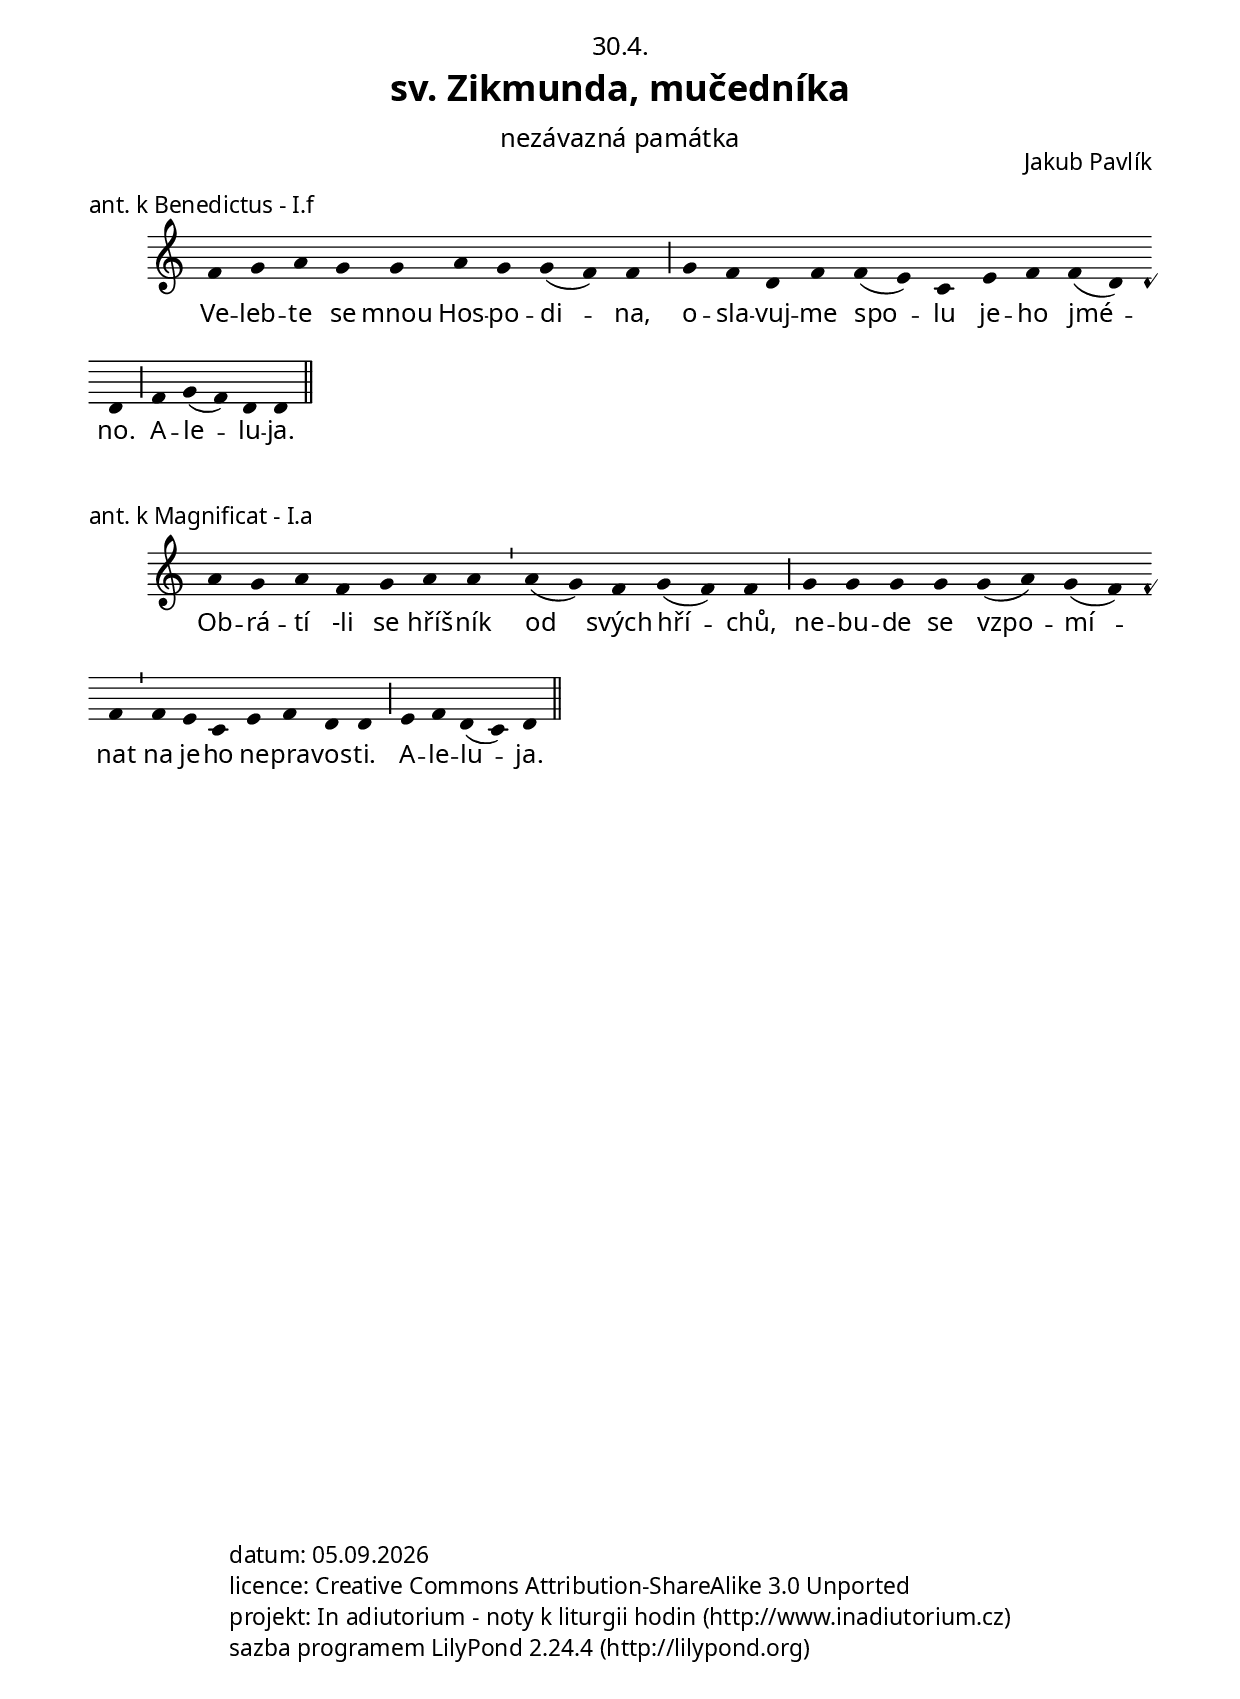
\version "2.17.5"

\include "../spolecne.ly"

\header {
  title = \markup\titleSvatek
            "sv. Zikmunda, mučedníka"
            "nezávazná památka"
            30.4.
  composer = "Jakub Pavlík"
}

\score {
  \relative c' {
    \choralniRezim
    f4 g a g g a g g( f) f \barMaior
    g f d f f( e) c e f f( d) d \barMaior
    f g( f) d d \barFinalis
  }
  \addlyrics {
    Ve -- leb -- te se mnou Hos -- po -- di -- na,
    o -- sla -- vuj -- me spo -- lu je -- ho jmé -- no.
    A -- le -- lu -- ja.
  }
  \header {
    quid = "ant. k Benedictus"
    modus = "I"
    differentia = "f"
    psalmus = ""
    id = "aben"
    piece = \markup {\sestavTitulekBezZalmu}
  }
}

\score {
  \relative c'' {
    \choralniRezim
    a4 g a f g a a \barMin a( g) f g( f) f \barMaior
    g g g g g( a) g( f) f \barMin
    f e c e f d d \barMaior
    e f d( c) d \barFinalis
  }
  \addlyrics {
    Ob -- rá -- tí -li se hříš -- ník od svých hří -- chů,
    ne -- bu -- de se vzpo -- mí -- nat
    na je -- ho ne -- pra -- vos -- ti.
    A -- le -- lu -- ja.
  }
  \header {
    quid = "ant. k Magnificat"
    modus = "I"
    differentia = "a"
    psalmus = ""
    id = "amag"
    piece = \markup {\sestavTitulekBezZalmu}
  }
}